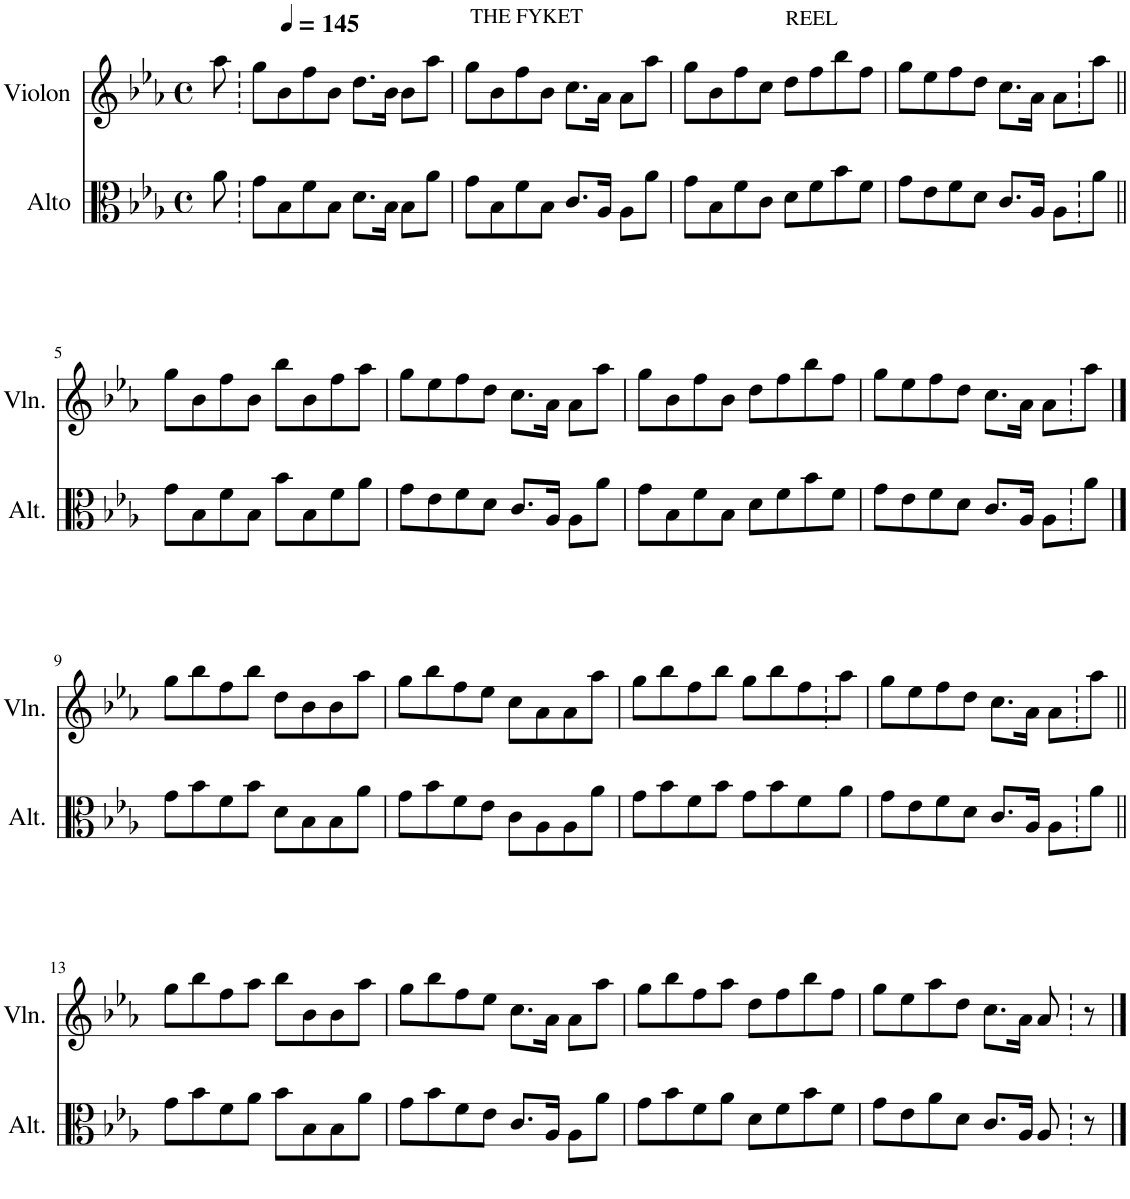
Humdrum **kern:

**kern	**kern
*part2	*part1
*staff2	*staff1
*I"Alto	*I"Violon
*I'Alt.	*I'Vln.
*clefC3	*clefG2
*k[b-e-a-]	*k[b-e-a-]
*M4/4	*M4/4
*met(c)	*met(c)
*MM145	*MM145
=	=
8a-\	8aa-\
=1	=1
8g\L	8gg\L
8B-\	8b-\
8f\	8ff\
8B-\J	8b-\J
8.d\L	8.dd\L
16B-\Jk	16b-\Jk
8B-\L	8b-\L
8a-\J	8aa-\J
=2	=2
!	!LO:TX:a:t=THE FYKET
8g\L	8gg\L
8B-\	8b-\
8f\	8ff\
8B-\J	8b-\J
8.c/L	8.cc\L
16A-/Jk	16a-\Jk
8A-\L	8a-\L
8a-\J	8aa-\J
=3	=3
8g\L	8gg\L
8B-\	8b-\
8f\	8ff\
8c\J	8cc\J
!	!LO:TX:a:t=REEL
8d\L	8dd\L
8f\	8ff\
8b-\	8bb-\
8f\J	8ff\J
=4	=4
8g\L	8gg\L
8e-\	8ee-\
8f\	8ff\
8d\J	8dd\J
8.c/L	8.cc\L
16A-/Jk	16a-\Jk
8A-\L	8a-\L
8a-\J	8aa-\J
!!LO:LB:g=z
=5||	=5||
8g\L	8gg\L
8B-\	8b-\
8f\	8ff\
8B-\J	8b-\J
8b-\L	8bb-\L
8B-\	8b-\
8f\	8ff\
8a-\J	8aa-\J
=6	=6
8g\L	8gg\L
8e-\	8ee-\
8f\	8ff\
8d\J	8dd\J
8.c/L	8.cc\L
16A-/Jk	16a-\Jk
8A-\L	8a-\L
8a-\J	8aa-\J
=7	=7
8g\L	8gg\L
8B-\	8b-\
8f\	8ff\
8B-\J	8b-\J
8d\L	8dd\L
8f\	8ff\
8b-\	8bb-\
8f\J	8ff\J
=8	=8
8g\L	8gg\L
8e-\	8ee-\
8f\	8ff\
8d\J	8dd\J
8.c/L	8.cc\L
16A-/Jk	16a-\Jk
8A-\L	8a-\L
8a-\J	8aa-\J
!!LO:LB:g=z
==9	==9
8g\L	8gg\L
8b-\	8bb-\
8f\	8ff\
8b-\J	8bb-\J
8d\L	8dd\L
8B-\	8b-\
8B-\	8b-\
8a-\J	8aa-\J
=10	=10
8g\L	8gg\L
8b-\	8bb-\
8f\	8ff\
8e-\J	8ee-\J
8c\L	8cc\L
8A-\	8a-\
8A-\	8a-\
8a-\J	8aa-\J
=11	=11
8g\L	8gg\L
8b-\	8bb-\
8f\	8ff\
8b-\J	8bb-\J
8g\L	8gg\L
8b-\	8bb-\
8f\	8ff\
8a-\J	8aa-\J
=12	=12
8g\L	8gg\L
8e-\	8ee-\
8f\	8ff\
8d\J	8dd\J
8.c/L	8.cc\L
16A-/Jk	16a-\Jk
8A-\L	8a-\L
8a-\J	8aa-\J
!!LO:LB:g=z
=13||	=13||
8g\L	8gg\L
8b-\	8bb-\
8f\	8ff\
8a-\J	8aa-\J
8b-\L	8bb-\L
8B-\	8b-\
8B-\	8b-\
8a-\J	8aa-\J
=14	=14
8g\L	8gg\L
8b-\	8bb-\
8f\	8ff\
8e-\J	8ee-\J
8.c/L	8.cc\L
16A-/Jk	16a-\Jk
8A-\L	8a-\L
8a-\J	8aa-\J
=15	=15
8g\L	8gg\L
8b-\	8bb-\
8f\	8ff\
8a-\J	8aa-\J
8d\L	8dd\L
8f\	8ff\
8b-\	8bb-\
8f\J	8ff\J
=16	=16
8g\L	8gg\L
8e-\	8ee-\
8a-\	8aa-\
8d\J	8dd\J
8.c/L	8.cc\L
16A-/Jk	16a-\Jk
8A-/	8a-/
8r	8r
==	==
*-	*-
